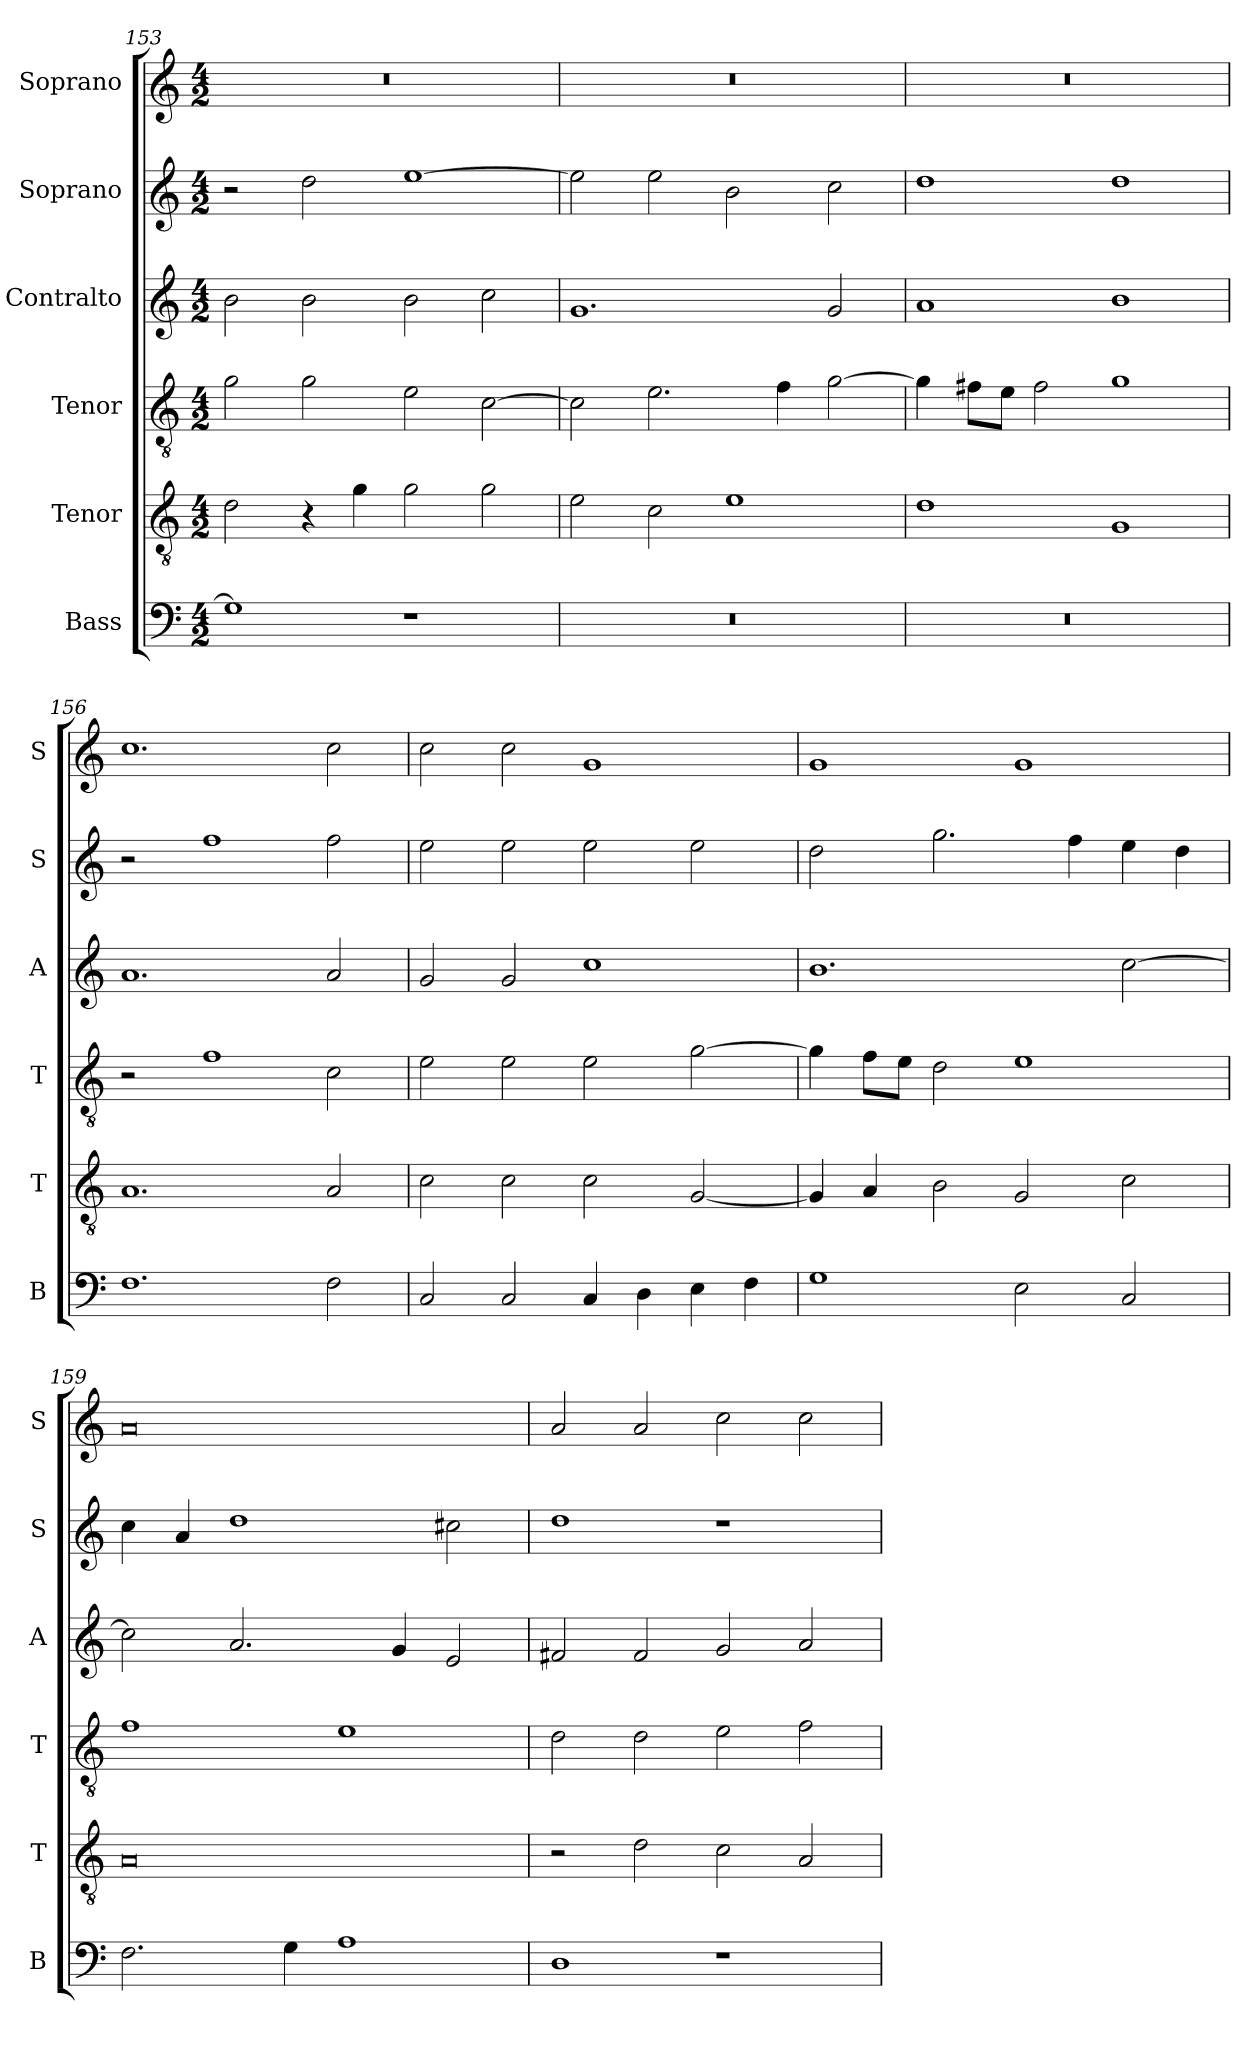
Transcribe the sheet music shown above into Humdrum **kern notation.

**kern	**kern	**kern	**kern	**kern	**kern
*part6	*part5	*part4	*part3	*part2	*part1
*staff6	*staff5	*staff4	*staff3	*staff2	*staff1
*I"Bass	*I"Tenor	*I"Tenor	*I"Contralto	*I"Soprano	*I"Soprano
*I'B	*I'T	*I'T	*I'A	*I'S	*I'S
*clefF4	*clefGv2	*clefGv2	*clefG2	*clefG2	*clefG2
*k[]	*k[]	*k[]	*k[]	*k[]	*k[]
*G:mix	*G:mix	*G:mix	*G:mix	*G:mix	*G:mix
*M4/2	*M4/2	*M4/2	*M4/2	*M4/2	*M4/2
=153	=153	=153	=153	=153	=153
1G]	2d	2g	2b	2r	0r
.	4r	2g	2b	2dd	.
.	4g	.	.	.	.
1r	2g	2e	2b	[1ee	.
.	2g	[2c	2cc	.	.
=154	=154	=154	=154	=154	=154
0r	2e	2c]	1.g	2ee]	0r
.	2c	2.e	.	2ee	.
.	1e	.	.	2b	.
.	.	4f	.	.	.
.	.	[2g	2g	2cc	.
=155	=155	=155	=155	=155	=155
0r	1d	4g]	1a	1dd	0r
.	.	8f#X\L	.	.	.
.	.	8e\J	.	.	.
.	.	2f#	.	.	.
.	1G	1g	1b	1dd	.
=156	=156	=156	=156	=156	=156
1.F	1.A	2r	1.a	2r	1.cc
.	.	1f	.	1ff	.
2F	2A	2c	2a	2ff	2cc
=157	=157	=157	=157	=157	=157
2C	2c	2e	2g	2ee	2cc
2C	2c	2e	2g	2ee	2cc
4C	2c	2e	1cc	2ee	1g
4D	.	.	.	.	.
4E	[2G	[2g	.	2ee	.
4F	.	.	.	.	.
=158	=158	=158	=158	=158	=158
1G	4G]	4g]	1.b	2dd	1g
.	4A	8f\L	.	.	.
.	.	8e\J	.	.	.
.	2B	2d	.	2.gg	.
2E	2G	1e	.	.	1g
.	.	.	.	4ff	.
2C	2c	.	[2cc	4ee	.
.	.	.	.	4dd	.
=159	=159	=159	=159	=159	=159
2.F	0A	1f	2cc]	4cc	0a
.	.	.	.	4a	.
.	.	.	2.a	1dd	.
4G	.	.	.	.	.
1A	.	1e	.	.	.
.	.	.	4g	.	.
.	.	.	2e	2cc#X	.
=160	=160	=160	=160	=160	=160
1D	2r	2d	2f#X	1dd	2a
.	2d	2d	2f#	.	2a
1r	2c	2e	2g	1r	2cc
.	2A	2f	2a	.	2cc
=	=	=	=	=	=
*-	*-	*-	*-	*-	*-
